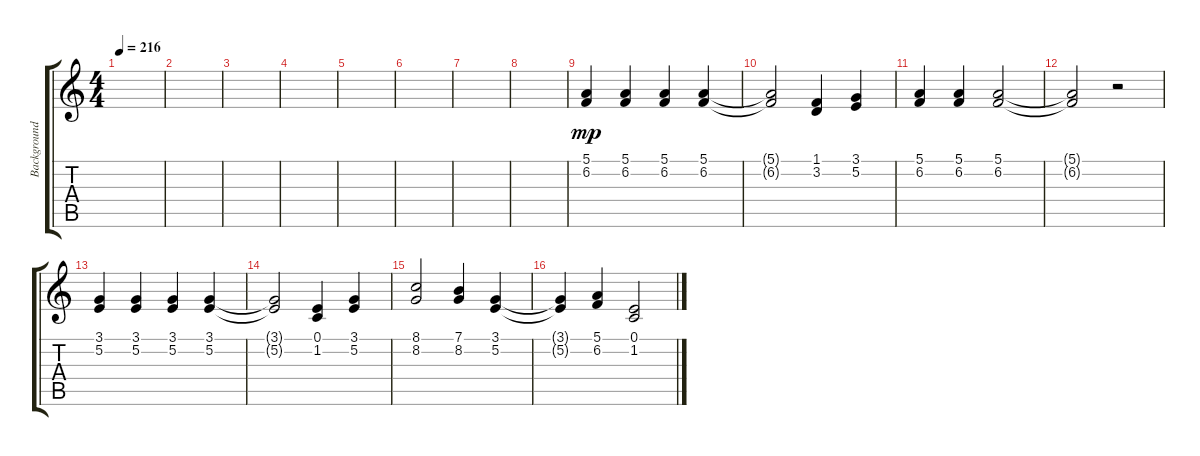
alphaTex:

\track ("Background Vocals 2" "Background") {instrument panflute}
\staff {score tabs}
\tuning (E4 B3 G3 D3 A2 E2) {hide}
\ts (4 4)
\tempo 216
\clef g2
\ks c
|
|
|
|
|
|
|
|
(5.1 6.2).4{dy mp} (5.1 6.2).4 (5.1 6.2).4 (5.1 6.2).4 |
(5.1{t} 6.2{t}).2 (1.1 3.2).4 (3.1 5.2).4 |
(5.1 6.2).4 (5.1 6.2).4 (5.1 6.2).2 |
(5.1{t} 6.2{t}).2 r.2 |
(3.1 5.2).4 (3.1 5.2).4 (3.1 5.2).4 (3.1 5.2).4 |
(3.1{t} 5.2{t}).2 (0.1 1.2).4 (3.1 5.2).4 |
(8.1 8.2).2 (7.1 8.2).4 (3.1 5.2).4 |
(3.1{t} 5.2{t}).4 (5.1 6.2).4 (0.1 1.2).2
